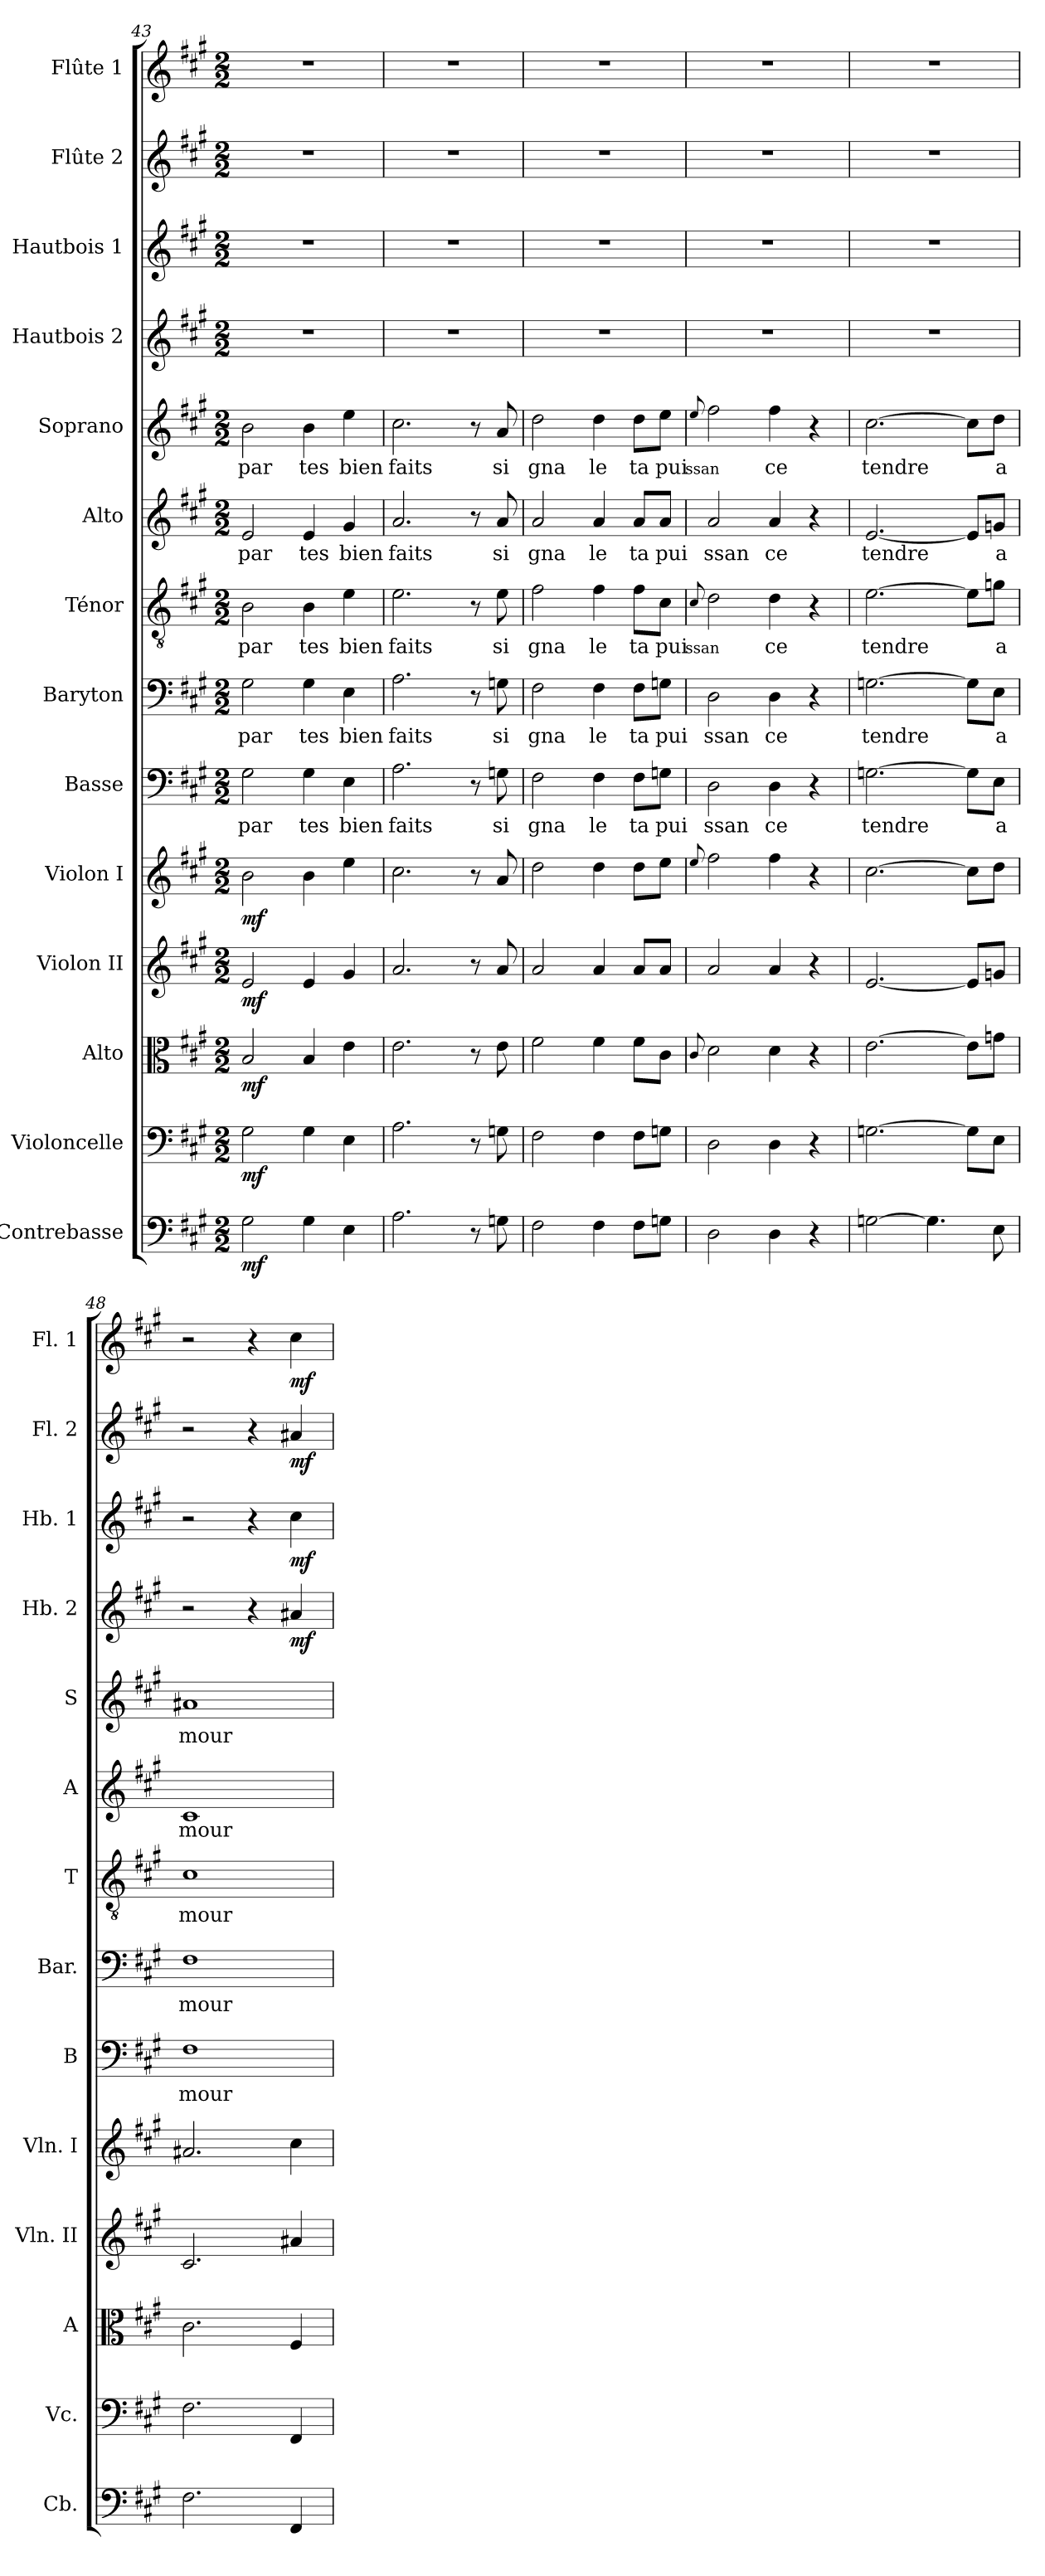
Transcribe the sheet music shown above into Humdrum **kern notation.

**kern	**dynam	**kern	**dynam	**kern	**dynam	**kern	**dynam	**kern	**dynam	**kern	**text	**kern	**text	**kern	**text	**kern	**text	**kern	**text	**kern	**dynam	**kern	**dynam	**kern	**dynam	**kern	**dynam
*part14	*part14	*part13	*part13	*part12	*part12	*part11	*part11	*part10	*part10	*part9	*part9	*part8	*part8	*part7	*part7	*part6	*part6	*part5	*part5	*part4	*part4	*part3	*part3	*part2	*part2	*part1	*part1
*staff14	*staff14	*staff13	*staff13	*staff12	*staff12	*staff11	*staff11	*staff10	*staff10	*staff9	*staff9	*staff8	*staff8	*staff7	*staff7	*staff6	*staff6	*staff5	*staff5	*staff4	*staff4	*staff3	*staff3	*staff2	*staff2	*staff1	*staff1
*I"Contrebasse	*	*I"Violoncelle	*	*I"Alto	*	*I"Violon II	*	*I"Violon I	*	*I"Basse	*	*I"Baryton	*	*I"Ténor	*	*I"Alto	*	*I"Soprano	*	*I"Hautbois 2	*	*I"Hautbois 1	*	*I"Flûte 2	*	*I"Flûte 1	*
*I'Cb.	*	*I'Vc.	*	*I'A	*	*I'Vln. II	*	*I'Vln. I	*	*I'B	*	*I'Bar.	*	*I'T	*	*I'A	*	*I'S	*	*I'Hb. 2	*	*I'Hb. 1	*	*I'Fl. 2	*	*I'Fl. 1	*
!!LO:PB:g=z
*clefF4	*	*clefF4	*	*clefC3	*	*clefG2	*	*clefG2	*	*clefF4	*	*clefF4	*	*clefGv2	*	*clefG2	*	*clefG2	*	*clefG2	*	*clefG2	*	*clefG2	*	*clefG2	*
*ITrd7c12	*	*	*	*	*	*	*	*	*	*	*	*	*	*	*	*	*	*	*	*	*	*	*	*	*	*	*
*k[f#c#g#]	*	*k[f#c#g#]	*	*k[f#c#g#]	*	*k[f#c#g#]	*	*k[f#c#g#]	*	*k[f#c#g#]	*	*k[f#c#g#]	*	*k[f#c#g#]	*	*k[f#c#g#]	*	*k[f#c#g#]	*	*k[f#c#g#]	*	*k[f#c#g#]	*	*k[f#c#g#]	*	*k[f#c#g#]	*
*A:	*	*A:	*	*A:	*	*A:	*	*A:	*	*A:	*	*A:	*	*A:	*	*A:	*	*A:	*	*A:	*	*A:	*	*A:	*	*A:	*
*M2/2	*	*M2/2	*	*M2/2	*	*M2/2	*	*M2/2	*	*M2/2	*	*M2/2	*	*M2/2	*	*M2/2	*	*M2/2	*	*M2/2	*	*M2/2	*	*M2/2	*	*M2/2	*
=43	=43	=43	=43	=43	=43	=43	=43	=43	=43	=43	=43	=43	=43	=43	=43	=43	=43	=43	=43	=43	=43	=43	=43	=43	=43	=43	=43
!	!LO:DY:b	!	!LO:DY:b	!	!LO:DY:b	!	!LO:DY:b	!	!LO:DY:b	!	!LO:LY:b	!	!LO:LY:b	!	!LO:LY:b	!	!LO:LY:b	!	!LO:LY:b	!	!	!	!	!	!	!	!
2GG#\	mf	2G#\	mf	2B/	mf	2e/	mf	2b\	mf	2G#\	par	2G#\	par	2B\	par	2e/	par	2b\	par	1r	.	1r	.	1r	.	1r	.
!	!	!	!	!	!	!	!	!	!	!	!LO:LY:b	!	!LO:LY:b	!	!LO:LY:b	!	!LO:LY:b	!	!LO:LY:b	!	!	!	!	!	!	!	!
4GG#\	.	4G#\	.	4B/	.	4e/	.	4b\	.	4G#\	tes	4G#\	tes	4B\	tes	4e/	tes	4b\	tes	.	.	.	.	.	.	.	.
!	!	!	!	!	!	!	!	!	!	!	!LO:LY:b	!	!LO:LY:b	!	!LO:LY:b	!	!LO:LY:b	!	!LO:LY:b	!	!	!	!	!	!	!	!
4EE\	.	4E\	.	4e\	.	4g#/	.	4ee\	.	4E\	bien	4E\	bien	4e\	bien	4g#/	bien	4ee\	bien	.	.	.	.	.	.	.	.
=44	=44	=44	=44	=44	=44	=44	=44	=44	=44	=44	=44	=44	=44	=44	=44	=44	=44	=44	=44	=44	=44	=44	=44	=44	=44	=44	=44
!	!	!	!	!	!	!	!	!	!	!	!LO:LY:b	!	!LO:LY:b	!	!LO:LY:b	!	!LO:LY:b	!	!LO:LY:b	!	!	!	!	!	!	!	!
2.AA\	.	2.A\	.	2.e\	.	2.a/	.	2.cc#\	.	2.A\	faits	2.A\	faits	2.e\	faits	2.a/	faits	2.cc#\	faits	1r	.	1r	.	1r	.	1r	.
8r	.	8r	.	8r	.	8r	.	8r	.	8r	.	8r	.	8r	.	8r	.	8r	.	.	.	.	.	.	.	.	.
!	!	!	!	!	!	!	!	!	!	!	!LO:LY:b	!	!LO:LY:b	!	!LO:LY:b	!	!LO:LY:b	!	!LO:LY:b	!	!	!	!	!	!	!	!
8GGn\	.	8Gn\	.	8e\	.	8a/	.	8a/	.	8Gn\	si	8Gn\	si	8e\	si	8a/	si	8a/	si	.	.	.	.	.	.	.	.
=45	=45	=45	=45	=45	=45	=45	=45	=45	=45	=45	=45	=45	=45	=45	=45	=45	=45	=45	=45	=45	=45	=45	=45	=45	=45	=45	=45
!	!	!	!	!	!	!	!	!	!	!	!LO:LY:b	!	!LO:LY:b	!	!LO:LY:b	!	!LO:LY:b	!	!LO:LY:b	!	!	!	!	!	!	!	!
2FF#\	.	2F#\	.	2f#\	.	2a/	.	2dd\	.	2F#\	gna	2F#\	gna	2f#\	gna	2a/	gna	2dd\	gna	1r	.	1r	.	1r	.	1r	.
!	!	!	!	!	!	!	!	!	!	!	!LO:LY:b	!	!LO:LY:b	!	!LO:LY:b	!	!LO:LY:b	!	!LO:LY:b	!	!	!	!	!	!	!	!
4FF#\	.	4F#\	.	4f#\	.	4a/	.	4dd\	.	4F#\	le	4F#\	le	4f#\	le	4a/	le	4dd\	le	.	.	.	.	.	.	.	.
!	!	!	!	!	!	!	!	!	!	!	!LO:LY:b	!	!LO:LY:b	!	!LO:LY:b	!	!LO:LY:b	!	!LO:LY:b	!	!	!	!	!	!	!	!
8FF#\L	.	8F#\L	.	8f#\L	.	8a/L	.	8dd\L	.	8F#\L	ta	8F#\L	ta	8f#\L	ta	8a/L	ta	8dd\L	ta	.	.	.	.	.	.	.	.
!	!	!	!	!	!	!	!	!	!	!	!LO:LY:b	!	!LO:LY:b	!	!LO:LY:b	!	!LO:LY:b	!	!LO:LY:b	!	!	!	!	!	!	!	!
8GGn\J	.	8Gn\J	.	8c#\J	.	8a/J	.	8ee\J	.	8Gn\J	pui	8Gn\J	pui	8c#\J	pui	8a/J	pui	8ee\J	pui	.	.	.	.	.	.	.	.
=46	=46	=46	=46	=46	=46	=46	=46	=46	=46	=46	=46	=46	=46	=46	=46	=46	=46	=46	=46	=46	=46	=46	=46	=46	=46	=46	=46
!	!	!	!	!	!	!	!	!	!	!	!	!	!	!	!LO:LY:b	!	!	!	!LO:LY:b	!	!	!	!	!	!	!	!
.	.	.	.	8qqc#/	.	.	.	8qqee/	.	.	.	.	.	8qqc#/	ssan	.	.	8qqee/	ssan	.	.	.	.	.	.	.	.
!	!	!	!	!	!	!	!	!	!	!	!LO:LY:b	!	!LO:LY:b	!	!	!	!LO:LY:b	!	!	!	!	!	!	!	!	!	!
2DD\	.	2D\	.	2d\	.	2a/	.	2ff#\	.	2D\	ssan	2D\	ssan	2d\	.	2a/	ssan	2ff#\	.	1r	.	1r	.	1r	.	1r	.
!	!	!	!	!	!	!	!	!	!	!	!LO:LY:b	!	!LO:LY:b	!	!LO:LY:b	!	!LO:LY:b	!	!LO:LY:b	!	!	!	!	!	!	!	!
4DD\	.	4D\	.	4d\	.	4a/	.	4ff#\	.	4D\	ce	4D\	ce	4d\	ce	4a/	ce	4ff#\	ce	.	.	.	.	.	.	.	.
4r	.	4r	.	4r	.	4r	.	4r	.	4r	.	4r	.	4r	.	4r	.	4r	.	.	.	.	.	.	.	.	.
=47	=47	=47	=47	=47	=47	=47	=47	=47	=47	=47	=47	=47	=47	=47	=47	=47	=47	=47	=47	=47	=47	=47	=47	=47	=47	=47	=47
!	!	!	!	!	!	!	!	!	!	!	!LO:LY:b	!	!LO:LY:b	!	!LO:LY:b	!	!LO:LY:b	!	!LO:LY:b	!	!	!	!	!	!	!	!
[2GGn\	.	[2.Gn\	.	[2.e\	.	[2.e/	.	[2.cc#\	.	[2.Gn\	tendre	[2.Gn\	tendre	[2.e\	tendre	[2.e/	tendre	[2.cc#\	tendre	1r	.	1r	.	1r	.	1r	.
4.GG\]	.	.	.	.	.	.	.	.	.	.	.	.	.	.	.	.	.	.	.	.	.	.	.	.	.	.	.
.	.	8G\L]	.	8e\L]	.	8e/L]	.	8cc#\L]	.	8G\L]	.	8G\L]	.	8e\L]	.	8e/L]	.	8cc#\L]	.	.	.	.	.	.	.	.	.
!	!	!	!	!	!	!	!	!	!	!	!LO:LY:b	!	!LO:LY:b	!	!LO:LY:b	!	!LO:LY:b	!	!LO:LY:b	!	!	!	!	!	!	!	!
8EE\	.	8E\J	.	8gn\J	.	8gn/J	.	8dd\J	.	8E\J	a	8E\J	a	8gn\J	a	8gn/J	a	8dd\J	a	.	.	.	.	.	.	.	.
=48	=48	=48	=48	=48	=48	=48	=48	=48	=48	=48	=48	=48	=48	=48	=48	=48	=48	=48	=48	=48	=48	=48	=48	=48	=48	=48	=48
!	!	!	!	!	!	!	!	!	!	!	!LO:LY:b	!	!LO:LY:b	!	!LO:LY:b	!	!LO:LY:b	!	!LO:LY:b	!	!	!	!	!	!	!	!
2.FF#\	.	2.F#\	.	2.c#\	.	2.c#/	.	2.a#X/	.	1F#	mour	1F#	mour	1c#	mour	1c#	mour	1a#X	mour	2r	.	2r	.	2r	.	2r	.
.	.	.	.	.	.	.	.	.	.	.	.	.	.	.	.	.	.	.	.	4r	.	4r	.	4r	.	4r	.
!	!	!	!	!	!	!	!	!	!	!	!	!	!	!	!	!	!	!	!	!	!LO:DY:b	!	!LO:DY:b	!	!LO:DY:b	!	!LO:DY:b
4FFF#/	.	4FF#/	.	4F#/	.	4a#X/	.	4cc#\	.	.	.	.	.	.	.	.	.	.	.	4a#X/	mf	4cc#\	mf	4a#X/	mf	4cc#\	mf
=	=	=	=	=	=	=	=	=	=	=	=	=	=	=	=	=	=	=	=	=	=	=	=	=	=	=	=
*-	*-	*-	*-	*-	*-	*-	*-	*-	*-	*-	*-	*-	*-	*-	*-	*-	*-	*-	*-	*-	*-	*-	*-	*-	*-	*-	*-
